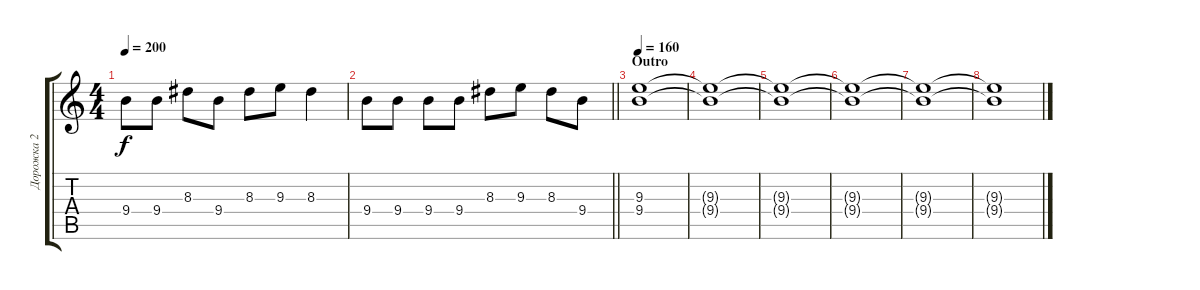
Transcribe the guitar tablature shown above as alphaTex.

\track ("Дорожка 2" "Дорожка 2") {instrument distortionguitar}
\staff {score tabs}
\tuning (E4 B3 G3 D3 A2 E2) {hide}
\ts (4 4)
\tempo 200
\clef g2
\ks c
9.4.8{dy f} 9.4.8 8.3.8 9.4.8 8.3.8 9.3.8 8.3.4 |
\barLineRight lightlight
9.4.8 9.4.8 9.4.8 9.4.8 8.3.8 9.3.8 8.3.8 9.4.8 |
\section ("" "Outro")
\tempo 160
(9.3 9.4).1 |
(9.3{t} 9.4{t}).1 |
(9.3{t} 9.4{t}).1 |
(9.3{t} 9.4{t}).1 |
(9.3{t} 9.4{t}).1 |
(9.3{t} 9.4{t}).1
